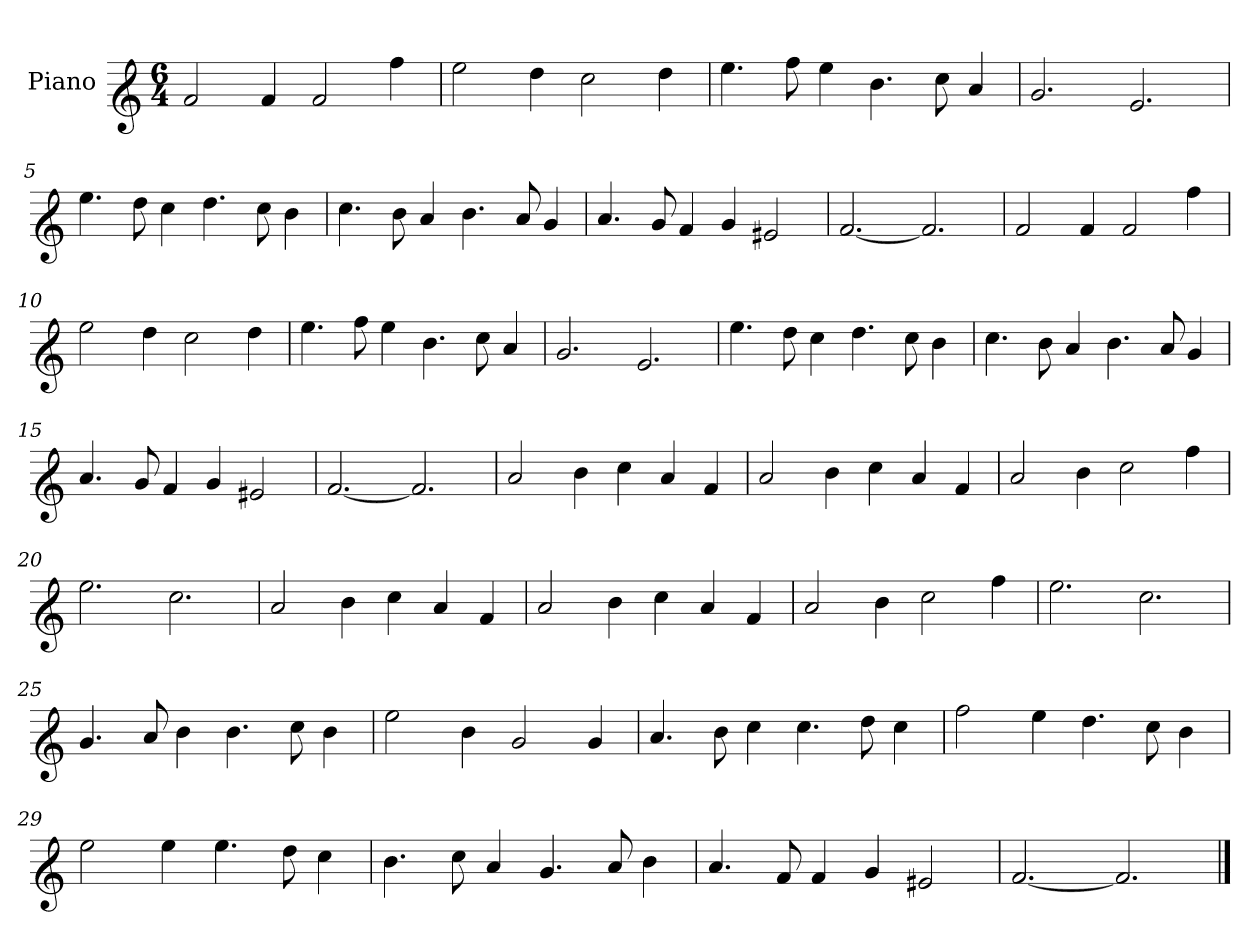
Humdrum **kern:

**kern
*part1
*staff1
*I"Piano
*I'Pno.
*clefG1
*k[]
*M6/4
=1
2a/
4a/
2a/
4aa\
=2
2gg\
4ff\
2ee\
4ff\
=3
4.gg\
8aa\
4gg\
4.dd\
8ee\
4cc/
=4
2.b/
2.g/
=5
4.gg\
8ff\
4ee\
4.ff\
8ee\
4dd\
=6
4.ee\
8dd\
4cc/
4.dd\
8cc/
4b/
=7
4.cc/
8b/
4a/
4b/
2g#X/
=8
[2.a/
2.a/]
=9
2a/
4a/
2a/
4aa\
=10
2gg\
4ff\
2ee\
4ff\
=11
4.gg\
8aa\
4gg\
4.dd\
8ee\
4cc/
=12
2.b/
2.g/
=13
4.gg\
8ff\
4ee\
4.ff\
8ee\
4dd\
=14
4.ee\
8dd\
4cc/
4.dd\
8cc/
4b/
=15
4.cc/
8b/
4a/
4b/
2g#X/
=16
[2.a/
2.a/]
=17
2cc/
4dd\
4ee\
4cc/
4a/
=18
2cc/
4dd\
4ee\
4cc/
4a/
=19
2cc/
4dd\
2ee\
4aa\
=20
2.gg\
2.ee\
=21
2cc/
4dd\
4ee\
4cc/
4a/
=22
2cc/
4dd\
4ee\
4cc/
4a/
=23
2cc/
4dd\
2ee\
4aa\
=24
2.gg\
2.ee\
=25
4.b/
8cc/
4dd\
4.dd\
8ee\
4dd\
=26
2gg\
4dd\
2b/
4b/
=27
4.cc/
8dd\
4ee\
4.ee\
8ff\
4ee\
=28
2aa\
4gg\
4.ff\
8ee\
4dd\
=29
2gg\
4gg\
4.gg\
8ff\
4ee\
=30
4.dd\
8ee\
4cc/
4.b/
8cc/
4dd\
=31
4.cc/
8a/
4a/
4b/
2g#X/
=32
[2.a/
2.a/]
==
*-
